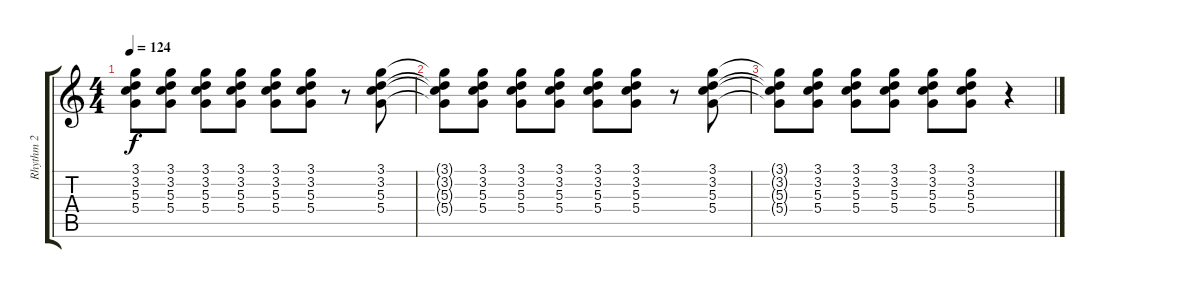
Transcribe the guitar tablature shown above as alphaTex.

\track ("Rhythm 2" "Rhythm 2") {instrument distortionguitar}
\staff {score tabs}
\tuning (E4 B3 G3 D3 A2 E2) {hide}
\ts (4 4)
\tempo 124
\clef g2
\ks c
(3.1{t} 3.2{t} 5.3{t} 5.4{t}).8{dy f} (3.1 3.2 5.3 5.4).8 (3.1 3.2 5.3 5.4).8 (3.1 3.2 5.3 5.4).8 (3.1 3.2 5.3 5.4).8 (3.1 3.2 5.3 5.4).8 r.8 (3.1 3.2 5.3 5.4).8 |
(3.1{t} 3.2{t} 5.3{t} 5.4{t}).8 (3.1 3.2 5.3 5.4).8 (3.1 3.2 5.3 5.4).8 (3.1 3.2 5.3 5.4).8 (3.1 3.2 5.3 5.4).8 (3.1 3.2 5.3 5.4).8 r.8 (3.1 3.2 5.3 5.4).8 |
(3.1{t} 3.2{t} 5.3{t} 5.4{t}).8 (3.1 3.2 5.3 5.4).8 (3.1 3.2 5.3 5.4).8 (3.1 3.2 5.3 5.4).8 (3.1 3.2 5.3 5.4).8 (3.1 3.2 5.3 5.4).8 r.4
